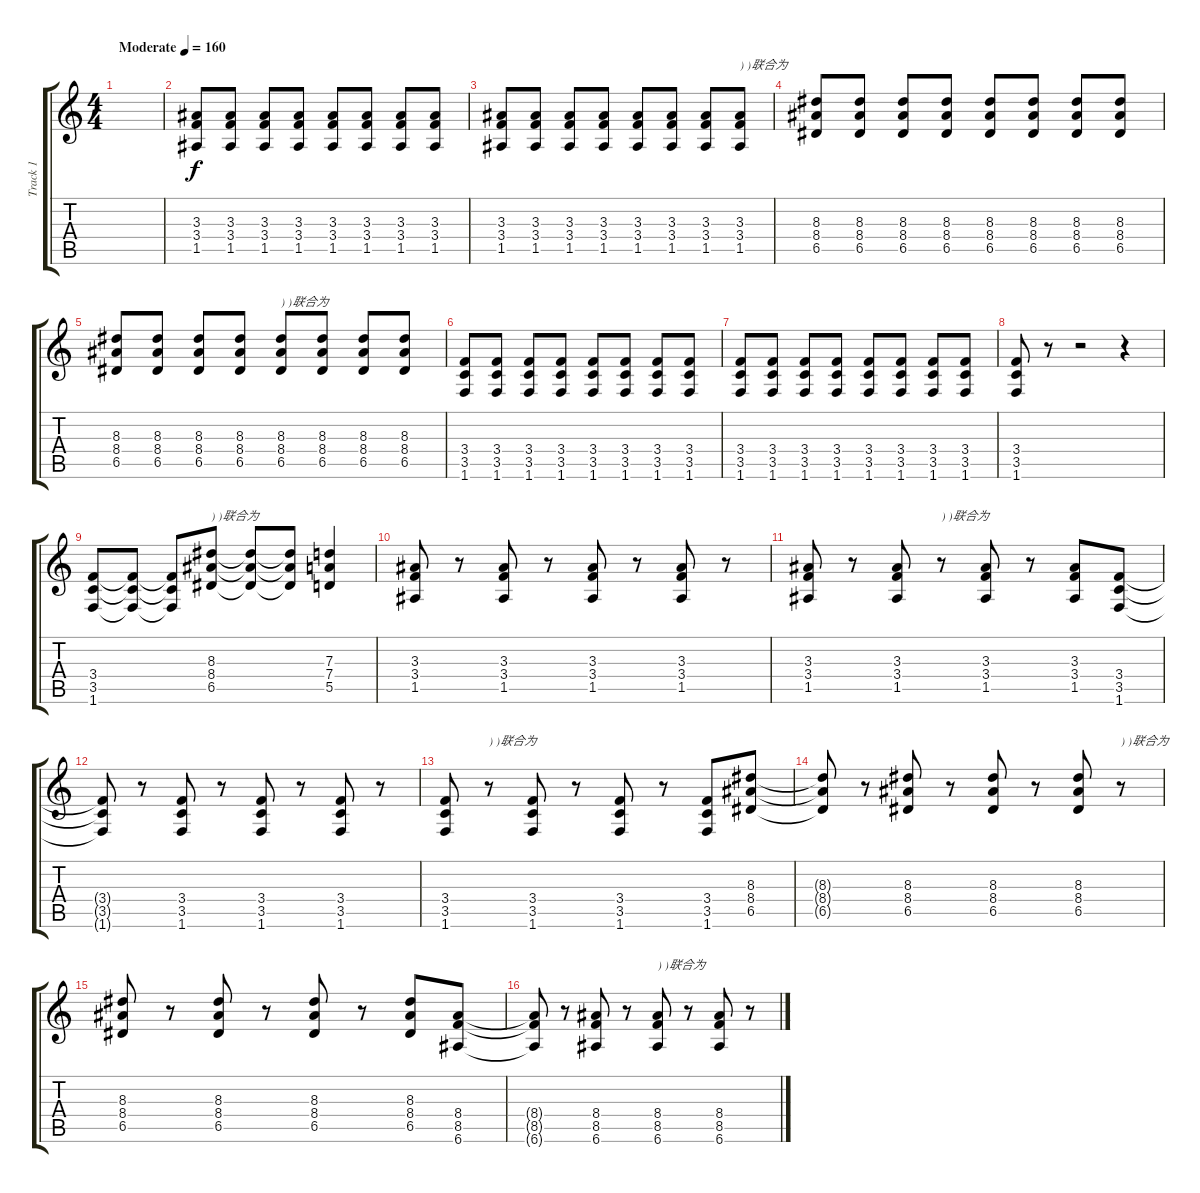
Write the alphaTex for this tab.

\track ("Track 1" "Track 1") {instrument overdrivenguitar}
\staff {score tabs}
\tuning (E4 B3 G3 D3 A2 E2) {hide}
\ts (4 4)
\tempo (160 "Moderate")
\clef g2
\ks c
|
(3.3 3.4 1.5).8 (3.3 3.4 1.5).8 (3.3 3.4 1.5).8 (3.3 3.4 1.5).8 (3.3 3.4 1.5).8 (3.3 3.4 1.5).8 (3.3 3.4 1.5).8 (3.3 3.4 1.5).8 |
(3.3 3.4 1.5).8 (3.3 3.4 1.5).8 (3.3 3.4 1.5).8 (3.3 3.4 1.5).8 (3.3 3.4 1.5).8 (3.3 3.4 1.5).8 (3.3 3.4 1.5).8 (3.3 3.4 1.5).8{txt ") )联合为"} |
(8.3 8.4 6.5).8 (8.3 8.4 6.5).8 (8.3 8.4 6.5).8 (8.3 8.4 6.5).8 (8.3 8.4 6.5).8 (8.3 8.4 6.5).8 (8.3 8.4 6.5).8 (8.3 8.4 6.5).8 |
(8.3 8.4 6.5).8 (8.3 8.4 6.5).8 (8.3 8.4 6.5).8 (8.3 8.4 6.5).8 (8.3 8.4 6.5).8{txt ") )联合为"} (8.3 8.4 6.5).8 (8.3 8.4 6.5).8 (8.3 8.4 6.5).8 |
(3.4 3.5 1.6).8 (3.4 3.5 1.6).8 (3.4 3.5 1.6).8 (3.4 3.5 1.6).8 (3.4 3.5 1.6).8 (3.4 3.5 1.6).8 (3.4 3.5 1.6).8 (3.4 3.5 1.6).8 |
(3.4 3.5 1.6).8 (3.4 3.5 1.6).8 (3.4 3.5 1.6).8 (3.4 3.5 1.6).8 (3.4 3.5 1.6).8 (3.4 3.5 1.6).8 (3.4 3.5 1.6).8 (3.4 3.5 1.6).8 |
(3.4 3.5 1.6).8 r.8 r.2 r.4 |
(3.4 3.5 1.6).8 (3.4{t} 3.5{t} 1.6{t}).8 (3.4{t} 3.5{t} 1.6{t}).8 (8.3 8.4 6.5).8{txt ") )联合为"} (8.3{t} 8.4{t} 6.5{t}).8 (8.3{t} 8.4{t} 6.5{t}).8 (7.3 7.4 5.5).4 |
(3.3 3.4 1.5).8 r.8 (3.3 3.4 1.5).8 r.8 (3.3 3.4 1.5).8 r.8 (3.3 3.4 1.5).8 r.8 |
(3.3 3.4 1.5).8 r.8 (3.3 3.4 1.5).8 r.8{txt ") )联合为"} (3.3 3.4 1.5).8 r.8 (3.3 3.4 1.5).8 (3.4 3.5 1.6).8 |
(3.4{t} 3.5{t} 1.6{t}).8 r.8 (3.4 3.5 1.6).8 r.8 (3.4 3.5 1.6).8 r.8 (3.4 3.5 1.6).8 r.8 |
(3.4 3.5 1.6).8 r.8{txt ") )联合为"} (3.4 3.5 1.6).8 r.8 (3.4 3.5 1.6).8 r.8 (3.4 3.5 1.6).8 (8.3 8.4 6.5).8 |
(8.3{t} 8.4{t} 6.5{t}).8 r.8 (8.3 8.4 6.5).8 r.8 (8.3 8.4 6.5).8 r.8 (8.3 8.4 6.5).8 r.8{txt ") )联合为"} |
(8.3 8.4 6.5).8 r.8 (8.3 8.4 6.5).8 r.8 (8.3 8.4 6.5).8 r.8 (8.3 8.4 6.5).8 (8.4 8.5 6.6).8 |
(8.4{t} 8.5{t} 6.6{t}).8 r.8 (8.4 8.5 6.6).8 r.8 (8.4 8.5 6.6).8{txt ") )联合为"} r.8 (8.4 8.5 6.6).8 r.8
